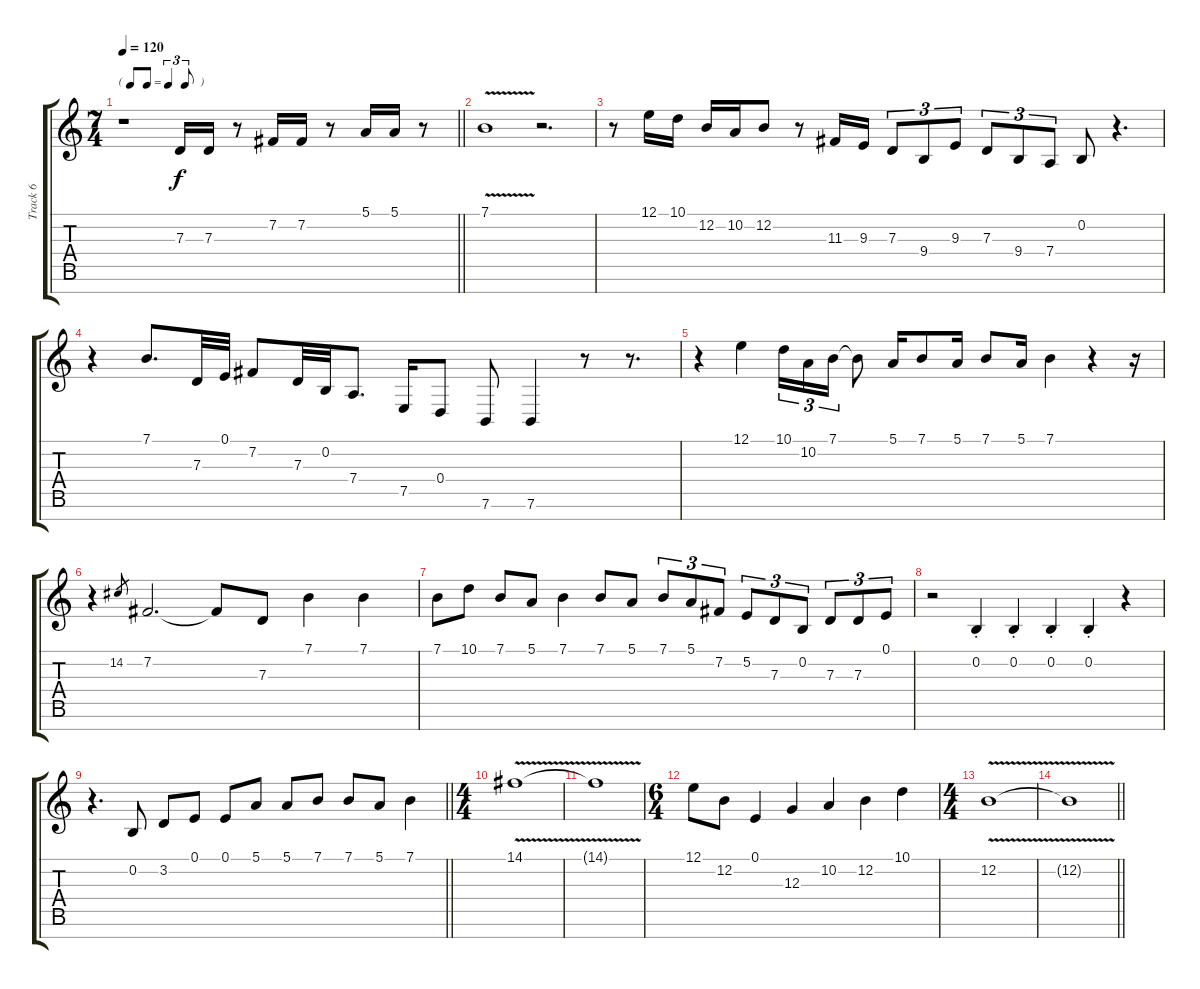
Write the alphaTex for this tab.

\track ("Track 6" "Track 6") {instrument sopranosax}
\staff {score tabs}
\tuning (E4 B3 G3 D3 A2 E2 B1) {hide}
\ts (7 4)
\tf triplet8th
\tempo 120
\clef g2
\barLineRight lightlight
\ks c
r.1{dy f} 7.3.16 7.3.16 r.8 7.2.16 7.2.16 r.8 5.1.16 5.1.16 r.8 |
7.1{v}.1 r.2{d} |
r.8 12.1.16 10.1.16 12.2.16 10.2.16 12.2.8 r.8 11.3.16 9.3.16 7.3.8{tu (3 2)} 9.4.8{tu (3 2)} 9.3.8{tu (3 2)} 7.3.8{tu (3 2)} 9.4.8{tu (3 2)} 7.4.8{tu (3 2)} 0.2.8 r.4{d} |
r.4 7.1.8{d} 7.3.32 0.1.32 7.2.8 7.3.32 0.2.32 7.4.8{d} 7.5.16 0.4.8 7.6.8 7.6.4 r.8 r.8{d} |
r.4 12.1.4 10.1.16{tu (3 2)} 10.2.16{tu (3 2)} 7.1.16{tu (3 2)} 7.1{t}.8 5.1.16 7.1.8 5.1.16 7.1.8 5.1.16 7.1.4 r.4 r.16 |
r.4 14.2.8{gr} 7.2.2{d} 7.2{t}.8 7.3.8 7.1.4 7.1.4 |
7.1.8 10.1.8 7.1.8 5.1.8 7.1.4 7.1.8 5.1.8 7.1.8{tu (3 2)} 5.1.8{tu (3 2)} 7.2.8{tu (3 2)} 5.2.8{tu (3 2)} 7.3.8{tu (3 2)} 0.2.8{tu (3 2)} 7.3.8{tu (3 2)} 7.3.8{tu (3 2)} 0.1.8{tu (3 2)} |
r.2 0.2{st}.4 0.2{st}.4 0.2{st}.4 0.2{st}.4 r.4 |
\barLineRight lightlight
r.4{d} 0.2.8 3.2.8 0.1.8 0.1.8 5.1.8 5.1.8 7.1.8 7.1.8 5.1.8 7.1.4 |
\ts (4 4)
14.1{v}.1 |
14.1{t}.1 |
\ts (6 4)
12.1.8 12.2.8 0.1.4 12.3.4 10.2.4 12.2.4 10.1.4 |
\ts (4 4)
12.2{v}.1 |
\barLineRight lightlight
12.2{t}.1
